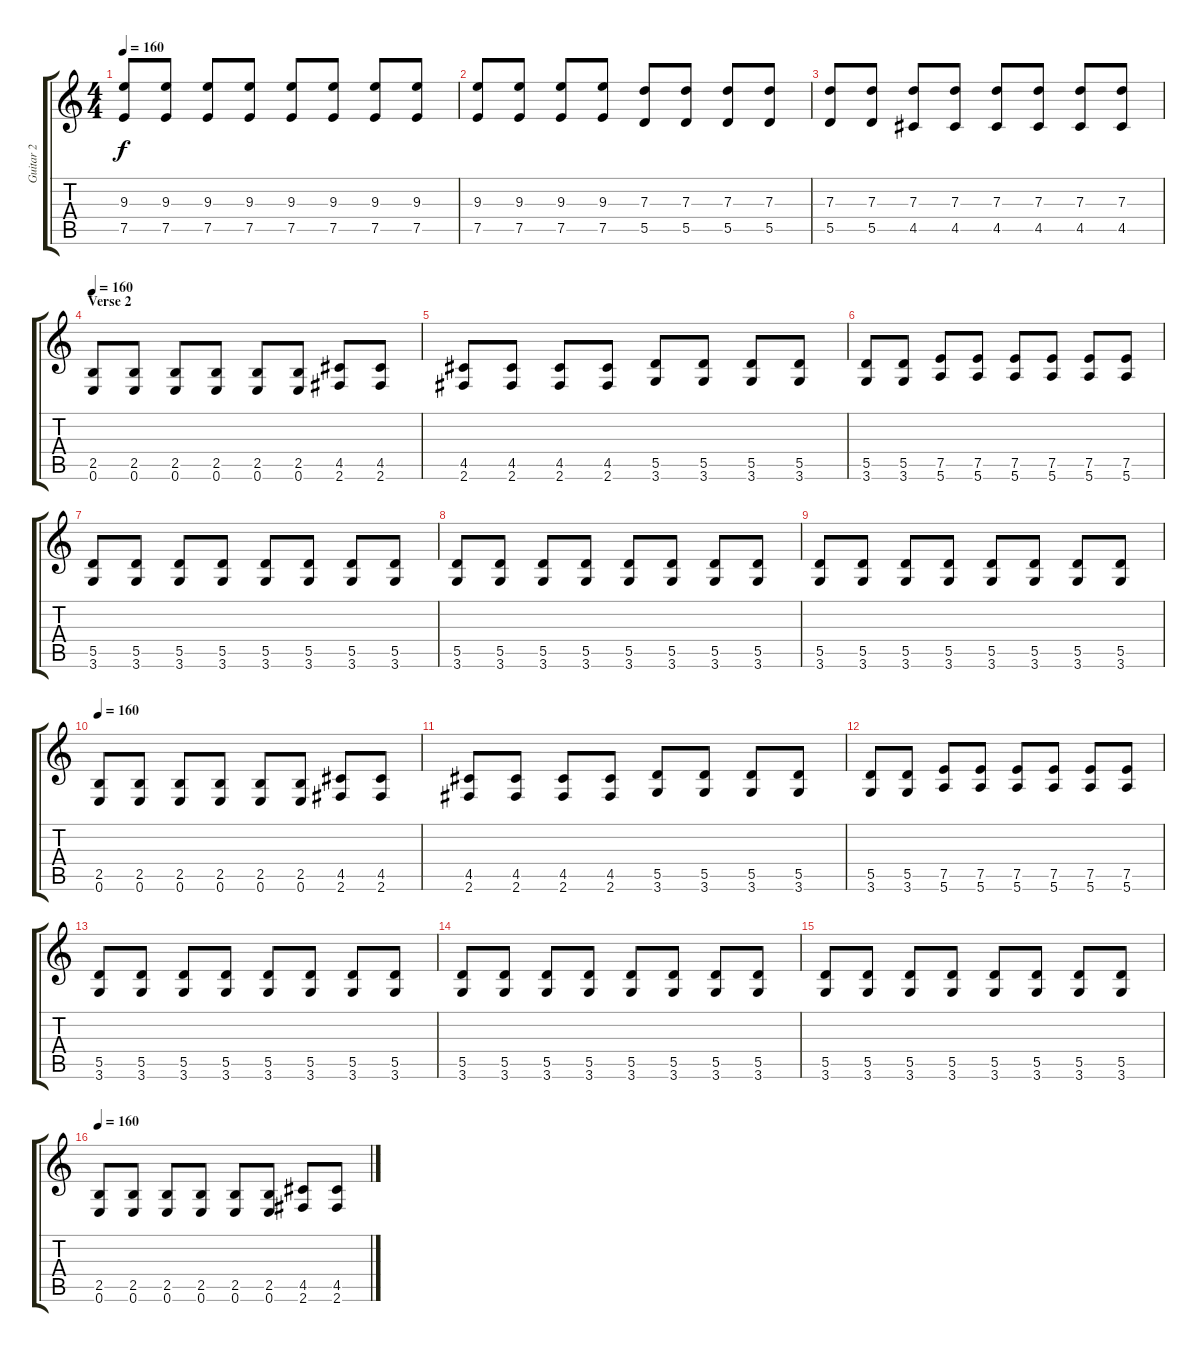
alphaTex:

\track ("Guitar 2" "Guitar 2") {instrument electricguitarjazz}
\staff {score tabs}
\tuning (E4 B3 G3 D3 A2 E2) {hide}
\ts (4 4)
\tempo 160
\clef g2
\ks c
(9.3 7.5).8{dy f} (9.3 7.5).8 (9.3 7.5).8 (9.3 7.5).8 (9.3 7.5).8 (9.3 7.5).8 (9.3 7.5).8 (9.3 7.5).8 |
(9.3 7.5).8 (9.3 7.5).8 (9.3 7.5).8 (9.3 7.5).8 (7.3 5.5).8 (7.3 5.5).8 (7.3 5.5).8 (7.3 5.5).8 |
(7.3 5.5).8 (7.3 5.5).8 (7.3 4.5).8 (7.3 4.5).8 (7.3 4.5).8 (7.3 4.5).8 (7.3 4.5).8 (7.3 4.5).8 |
\section ("" "Verse 2")
\tempo 160
(2.5 0.6).8{instrument overdrivenguitar} (2.5 0.6).8 (2.5 0.6).8 (2.5 0.6).8 (2.5 0.6).8 (2.5 0.6).8 (4.5 2.6).8 (4.5 2.6).8 |
(4.5 2.6).8 (4.5 2.6).8 (4.5 2.6).8 (4.5 2.6).8 (5.5 3.6).8 (5.5 3.6).8 (5.5 3.6).8 (5.5 3.6).8 |
(5.5 3.6).8 (5.5 3.6).8 (7.5 5.6).8 (7.5 5.6).8 (7.5 5.6).8 (7.5 5.6).8 (7.5 5.6).8 (7.5 5.6).8 |
(5.5 3.6).8 (5.5 3.6).8 (5.5 3.6).8 (5.5 3.6).8 (5.5 3.6).8 (5.5 3.6).8 (5.5 3.6).8 (5.5 3.6).8 |
(5.5 3.6).8 (5.5 3.6).8 (5.5 3.6).8 (5.5 3.6).8 (5.5 3.6).8 (5.5 3.6).8 (5.5 3.6).8 (5.5 3.6).8 |
(5.5 3.6).8 (5.5 3.6).8 (5.5 3.6).8 (5.5 3.6).8 (5.5 3.6).8 (5.5 3.6).8 (5.5 3.6).8 (5.5 3.6).8 |
\tempo 160
(2.5 0.6).8{instrument overdrivenguitar} (2.5 0.6).8 (2.5 0.6).8 (2.5 0.6).8 (2.5 0.6).8 (2.5 0.6).8 (4.5 2.6).8 (4.5 2.6).8 |
(4.5 2.6).8 (4.5 2.6).8 (4.5 2.6).8 (4.5 2.6).8 (5.5 3.6).8 (5.5 3.6).8 (5.5 3.6).8 (5.5 3.6).8 |
(5.5 3.6).8 (5.5 3.6).8 (7.5 5.6).8 (7.5 5.6).8 (7.5 5.6).8 (7.5 5.6).8 (7.5 5.6).8 (7.5 5.6).8 |
(5.5 3.6).8 (5.5 3.6).8 (5.5 3.6).8 (5.5 3.6).8 (5.5 3.6).8 (5.5 3.6).8 (5.5 3.6).8 (5.5 3.6).8 |
(5.5 3.6).8 (5.5 3.6).8 (5.5 3.6).8 (5.5 3.6).8 (5.5 3.6).8 (5.5 3.6).8 (5.5 3.6).8 (5.5 3.6).8 |
(5.5 3.6).8 (5.5 3.6).8 (5.5 3.6).8 (5.5 3.6).8 (5.5 3.6).8 (5.5 3.6).8 (5.5 3.6).8 (5.5 3.6).8 |
\tempo 160
(2.5 0.6).8{instrument overdrivenguitar} (2.5 0.6).8 (2.5 0.6).8 (2.5 0.6).8 (2.5 0.6).8 (2.5 0.6).8 (4.5 2.6).8 (4.5 2.6).8
